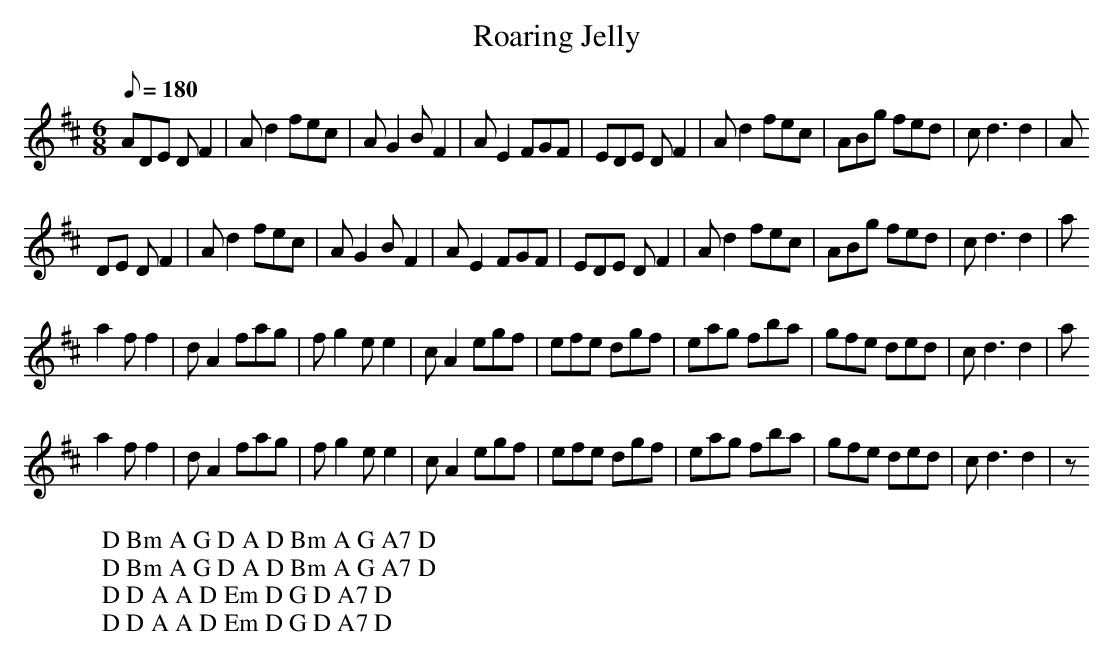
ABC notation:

X:1
T:Roaring Jelly
M:6/8
L:1/8
Q:180
K:D
ADE DF2|Ad2 fec|AG2 BF2|AE2 FGF|EDE DF2|Ad2 fec|ABg fed|cd3d2|A
W:D Bm A G D A D Bm A G A7 D
DE DF2|Ad2 fec|AG2 BF2|AE2 FGF|EDE DF2|Ad2 fec|ABg fed|cd3d2|a
W:D Bm A G D A D Bm A G A7 D
a2 ff2|dA2 fag|fg2 ee2|cA2 egf|efe dgf|eag fba|gfe ded|cd3d2|a
W:D D A A D Em D G D A7 D
a2 ff2|dA2 fag|fg2 ee2|cA2 egf|efe dgf|eag fba|gfe ded|cd3d2|z
W:D D A A D Em D G D A7 D
